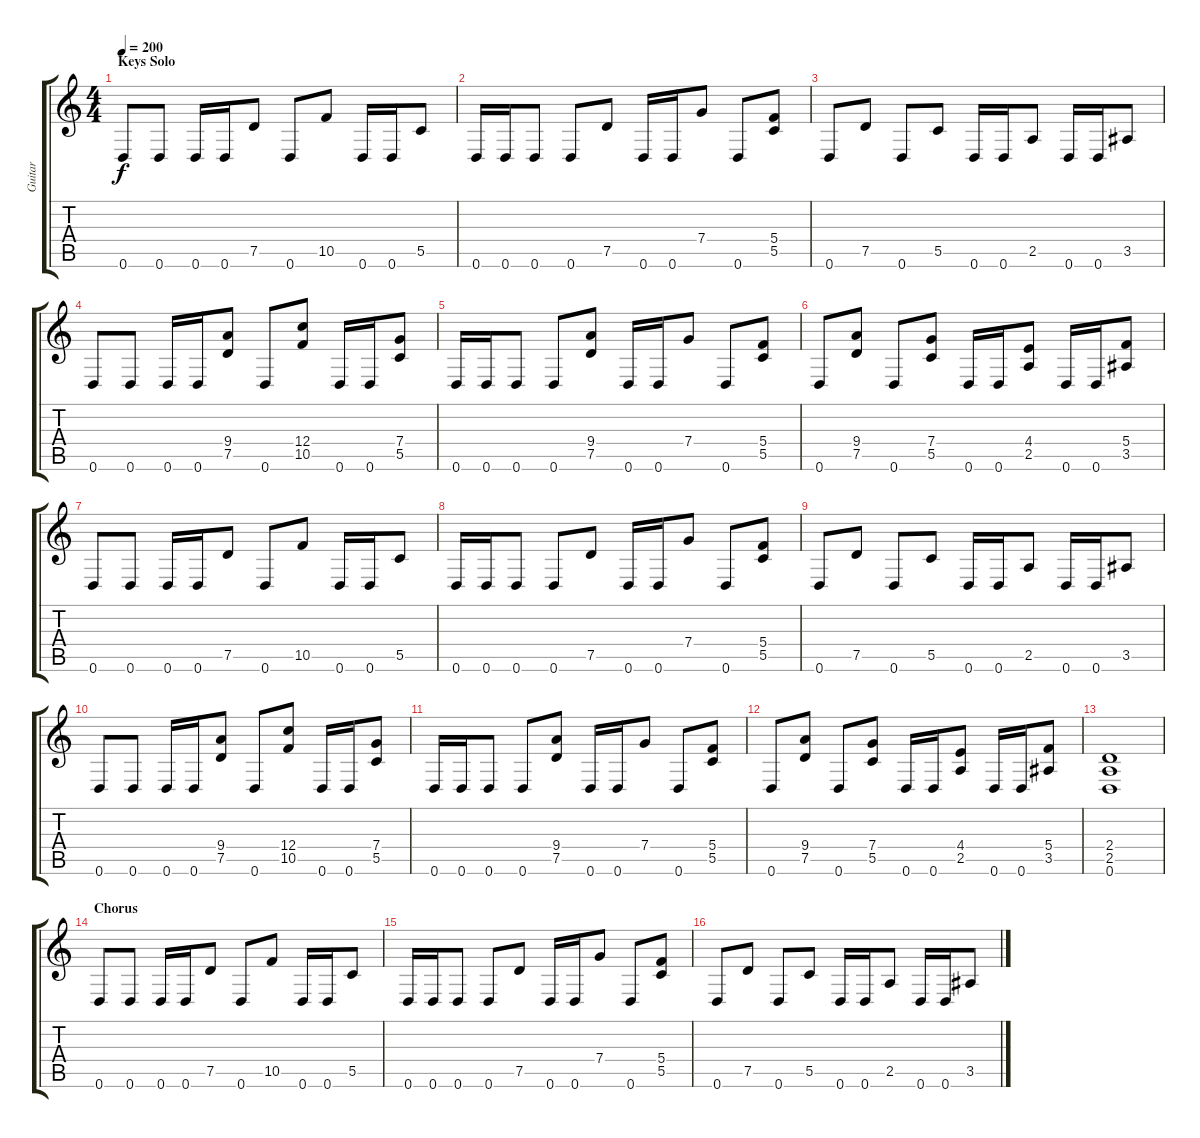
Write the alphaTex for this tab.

\track ("Guitar " "Guitar ") {instrument distortionguitar}
\staff {score tabs}
\tuning (D4 A3 F3 C3 G2 D2) {hide}
\ts (4 4)
\section ("" "Keys Solo")
\tempo 200
\clef g2
\ks c
0.6.8{dy f} 0.6.8 0.6.16 0.6.16 7.5.8 0.6.8 10.5.8 0.6.16 0.6.16 5.5.8 |
0.6.16 0.6.16 0.6.8 0.6.8 7.5.8 0.6.16 0.6.16 7.4.8 0.6.8 (5.4 5.5).8 |
0.6.8 7.5.8 0.6.8 5.5.8 0.6.16 0.6.16 2.5.8 0.6.16 0.6.16 3.5.8 |
0.6.8 0.6.8 0.6.16 0.6.16 (9.4 7.5).8 0.6.8 (12.4 10.5).8 0.6.16 0.6.16 (7.4 5.5).8 |
0.6.16 0.6.16 0.6.8 0.6.8 (9.4 7.5).8 0.6.16 0.6.16 7.4.8 0.6.8 (5.4 5.5).8 |
0.6.8 (9.4 7.5).8 0.6.8 (7.4 5.5).8 0.6.16 0.6.16 (4.4 2.5).8 0.6.16 0.6.16 (5.4 3.5).8 |
0.6.8 0.6.8 0.6.16 0.6.16 7.5.8 0.6.8 10.5.8 0.6.16 0.6.16 5.5.8 |
0.6.16 0.6.16 0.6.8 0.6.8 7.5.8 0.6.16 0.6.16 7.4.8 0.6.8 (5.4 5.5).8 |
0.6.8 7.5.8 0.6.8 5.5.8 0.6.16 0.6.16 2.5.8 0.6.16 0.6.16 3.5.8 |
0.6.8 0.6.8 0.6.16 0.6.16 (9.4 7.5).8 0.6.8 (12.4 10.5).8 0.6.16 0.6.16 (7.4 5.5).8 |
0.6.16 0.6.16 0.6.8 0.6.8 (9.4 7.5).8 0.6.16 0.6.16 7.4.8 0.6.8 (5.4 5.5).8 |
0.6.8 (9.4 7.5).8 0.6.8 (7.4 5.5).8 0.6.16 0.6.16 (4.4 2.5).8 0.6.16 0.6.16 (5.4 3.5).8 |
(2.4 2.5 0.6).1 |
\section ("" "Chorus")
0.6.8 0.6.8 0.6.16 0.6.16 7.5.8 0.6.8 10.5.8 0.6.16 0.6.16 5.5.8 |
0.6.16 0.6.16 0.6.8 0.6.8 7.5.8 0.6.16 0.6.16 7.4.8 0.6.8 (5.4 5.5).8 |
0.6.8 7.5.8 0.6.8 5.5.8 0.6.16 0.6.16 2.5.8 0.6.16 0.6.16 3.5.8
